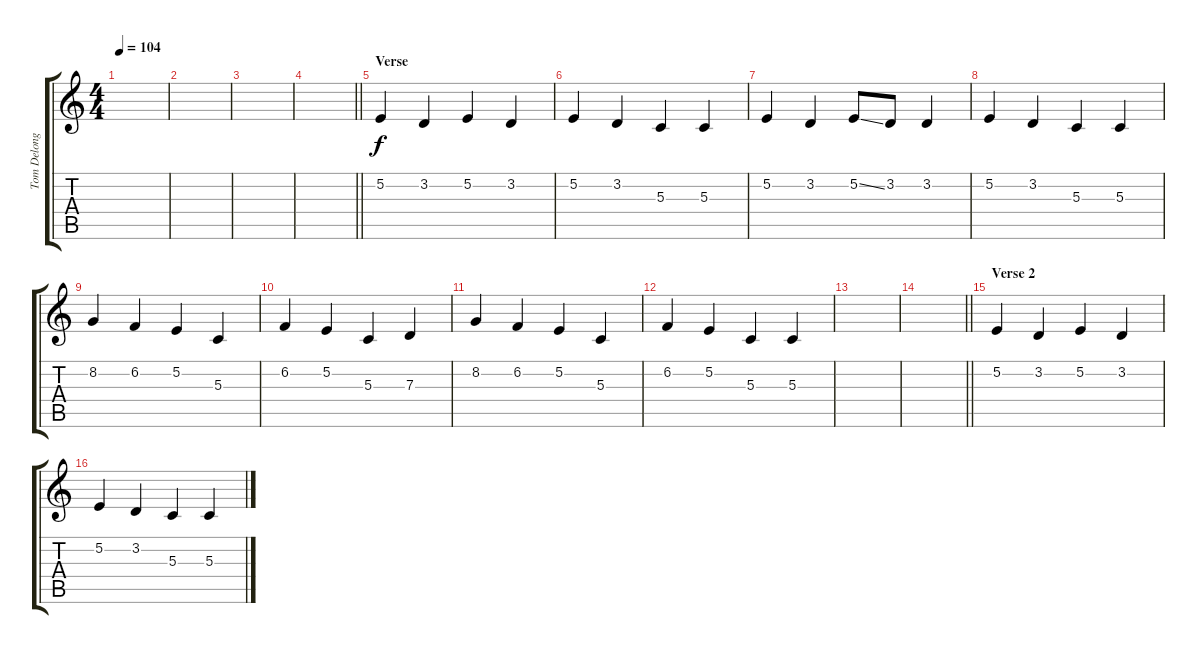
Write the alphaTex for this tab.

\track ("Tom Delonge - Vocals" "Tom Delong") {instrument altosax}
\staff {score tabs}
\tuning (E4 B3 G3 D3 A2 E2) {hide}
\ts (4 4)
\tempo 104
\clef g2
\ks c
|
|
|
\barLineRight lightlight
|
\section ("" "Verse")
5.2.4 3.2.4 5.2.4 3.2.4 |
5.2.4 3.2.4 5.3.4 5.3.4 |
5.2.4 3.2.4 5.2{ss}.8 3.2.8 3.2.4 |
5.2.4 3.2.4 5.3.4 5.3.4 |
8.2.4 6.2.4 5.2.4 5.3.4 |
6.2.4 5.2.4 5.3.4 7.3.4 |
8.2.4 6.2.4 5.2.4 5.3.4 |
6.2.4 5.2.4 5.3.4 5.3.4 |
|
\barLineRight lightlight
|
\section ("" "Verse 2")
5.2.4 3.2.4 5.2.4 3.2.4 |
5.2.4 3.2.4 5.3.4 5.3.4
